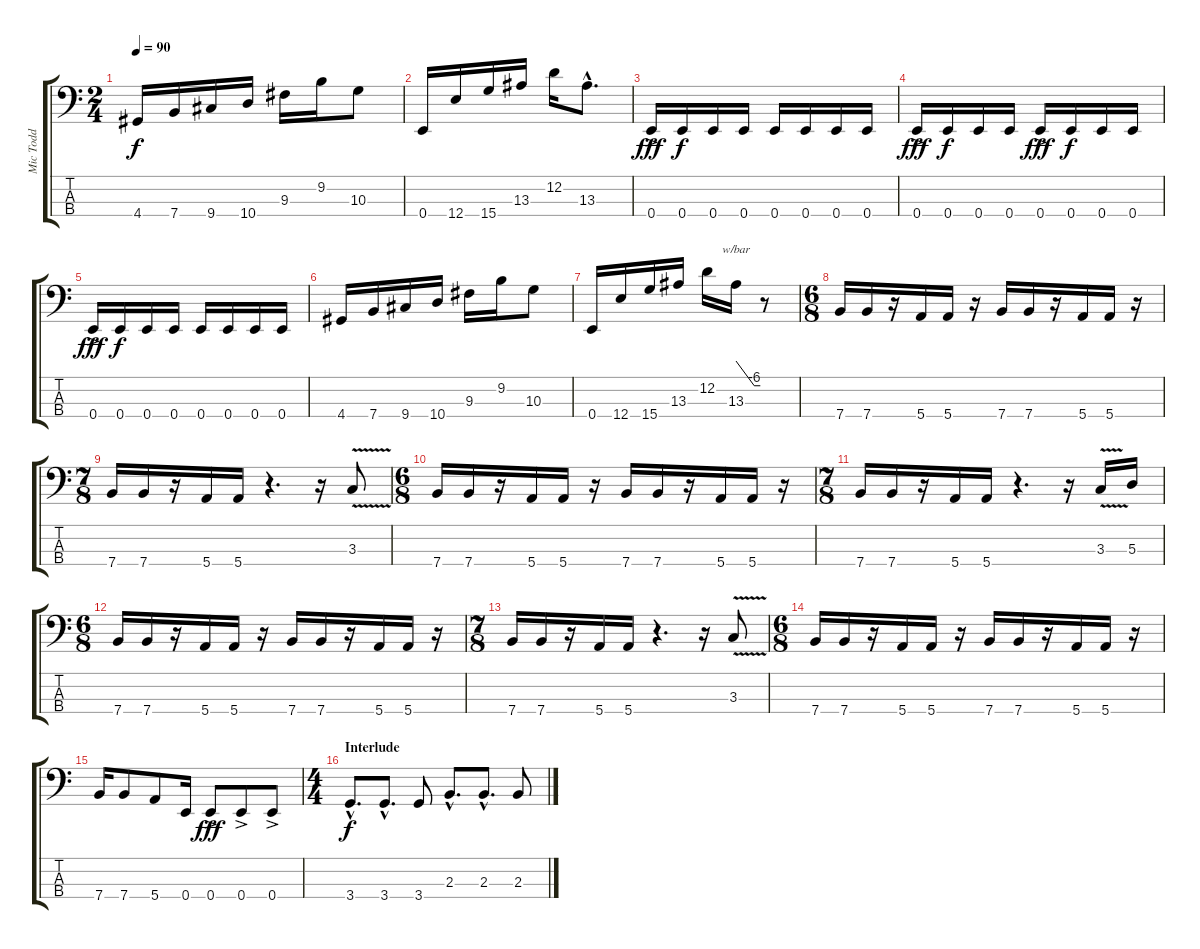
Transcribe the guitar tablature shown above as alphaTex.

\track ("Mic Todd" "Mic Todd") {instrument electricbassfinger}
\staff {score tabs}
\tuning (G2 D2 A1 E1) {hide}
\ts (2 4)
\tempo 90
\clef f4
\ks c
4.4.16{dy f} 7.4.16 9.4.16 10.4.16 9.3.16 9.2.16 10.3.8 |
0.4.16 12.4.16 15.4.16 13.3.16 12.2.16 13.3{hac}.8{d} |
0.4{ac}.16{dy fff} 0.4.16{dy f} 0.4.16 0.4.16 0.4.16 0.4.16 0.4.16 0.4.16 |
0.4{ac}.16{dy fff} 0.4.16{dy f} 0.4.16 0.4.16 0.4{ac}.16{dy fff} 0.4.16{dy f} 0.4.16 0.4.16 |
0.4{ac}.16{dy fff} 0.4.16{dy f} 0.4.16 0.4.16 0.4.16 0.4.16 0.4.16 0.4.16 |
4.4.16 7.4.16 9.4.16 10.4.16 9.3.16 9.2.16 10.3.8 |
0.4.16 12.4.16 15.4.16 13.3.16 12.2.16 13.3.16{tbe (custom default 0 0 45 -24 60 -24)} r.8 |
\ts (6 8)
7.4.16 7.4.16 r.16 5.4.16 5.4.16 r.16 7.4.16 7.4.16 r.16 5.4.16 5.4.16 r.16 |
\ts (7 8)
7.4.16 7.4.16 r.16 5.4.16 5.4.16 r.4{d} r.16 3.3{v}.8 |
\ts (6 8)
7.4.16 7.4.16 r.16 5.4.16 5.4.16 r.16 7.4.16 7.4.16 r.16 5.4.16 5.4.16 r.16 |
\ts (7 8)
7.4.16 7.4.16 r.16 5.4.16 5.4.16 r.4{d} r.16 3.3{v}.16 5.3.16 |
\ts (6 8)
7.4.16 7.4.16 r.16 5.4.16 5.4.16 r.16 7.4.16 7.4.16 r.16 5.4.16 5.4.16 r.16 |
\ts (7 8)
7.4.16 7.4.16 r.16 5.4.16 5.4.16 r.4{d} r.16 3.3{v}.8 |
\ts (6 8)
7.4.16 7.4.16 r.16 5.4.16 5.4.16 r.16 7.4.16 7.4.16 r.16 5.4.16 5.4.16 r.16 |
7.4.16 7.4.8 5.4.8 0.4.16 0.4{ac}.8{dy fff} 0.4{ac}.8 0.4{ac}.8 |
\ts (4 4)
\section ("" "Interlude")
3.4{hac}.8{d dy f} 3.4{hac}.8{d} 3.4.8 2.3{hac}.8{d} 2.3{hac}.8{d} 2.3.8
